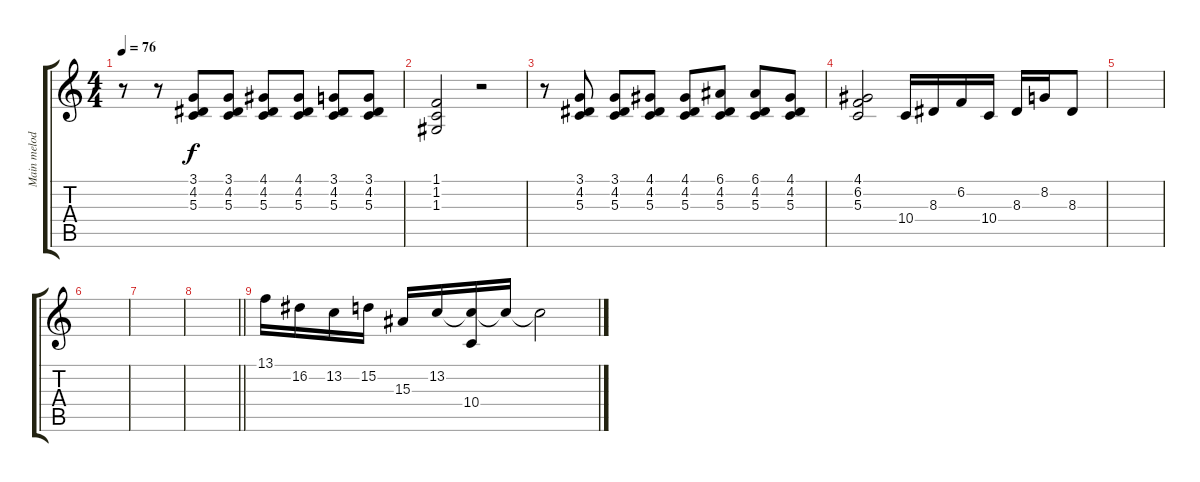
\track ("Main melody low Rhodes Piano" "Main melod") {instrument electricpiano1}
\staff {score tabs}
\tuning (E4 B3 G3 D3 A2 E2) {hide}
\ts (4 4)
\tempo 76
\clef g2
\ks c
r.8{dy f} r.8 (3.1 4.2 5.3).8 (3.1 4.2 5.3).8 (4.1 4.2 5.3).8 (4.1 4.2 5.3).8 (3.1 4.2 5.3).8 (3.1 4.2 5.3).8 |
(1.1 1.2 1.3).2 r.2 |
r.8 (3.1 4.2 5.3).8 (3.1 4.2 5.3).8 (4.1 4.2 5.3).8 (4.1 4.2 5.3).8 (6.1 4.2 5.3).8 (6.1 4.2 5.3).8 (4.1 4.2 5.3).8 |
(4.1 6.2 5.3).2 10.4.16 8.3.16 6.2.16 10.4.16 8.3.16 8.2.16 8.3.8 |
|
|
|
\barLineRight lightlight
|
13.1.16 16.2.16 13.2.16 15.2.16 15.3.16 13.2.16 (13.2{t} 10.4).16 13.2{t}.16 13.2{t}.2
